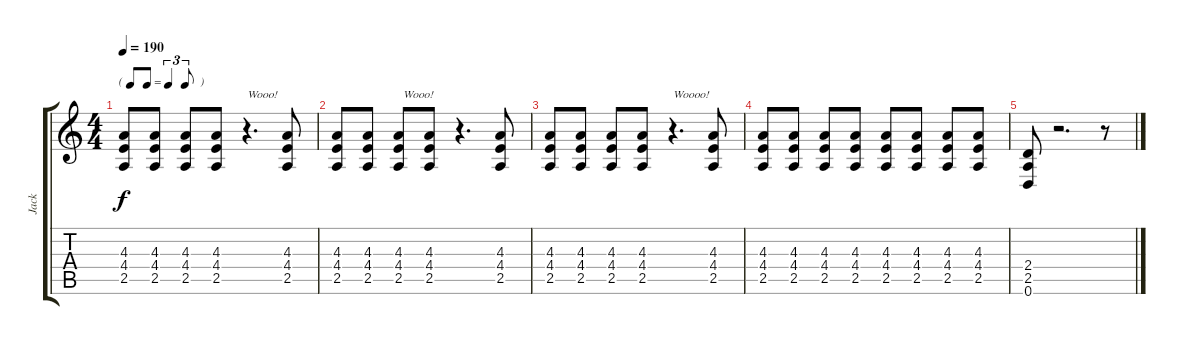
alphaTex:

\track ("Jack" "Jack") {instrument overdrivenguitar}
\staff {score tabs}
\tuning (D4 A3 F3 C3 G2 D2) {hide}
\ts (4 4)
\tf triplet8th
\tempo 190
\clef g2
\ks c
(4.3 4.4 2.5).8{dy f} (4.3 4.4 2.5).8 (4.3 4.4 2.5).8 (4.3 4.4 2.5).8 r.4{d txt "Wooo!"} (4.3 4.4 2.5).8 |
(4.3 4.4 2.5).8{txt "                      Wooo!"} (4.3 4.4 2.5).8 (4.3 4.4 2.5).8 (4.3 4.4 2.5).8 r.4{d} (4.3 4.4 2.5).8 |
(4.3 4.4 2.5).8 (4.3 4.4 2.5).8 (4.3 4.4 2.5).8 (4.3 4.4 2.5).8 r.4{d txt "Woooo!"} (4.3 4.4 2.5).8 |
(4.3 4.4 2.5).8 (4.3 4.4 2.5).8 (4.3 4.4 2.5).8 (4.3 4.4 2.5).8 (4.3 4.4 2.5).8 (4.3 4.4 2.5).8 (4.3 4.4 2.5).8 (4.3 4.4 2.5).8 |
(2.4 2.5 0.6).8 r.2{d} r.8
